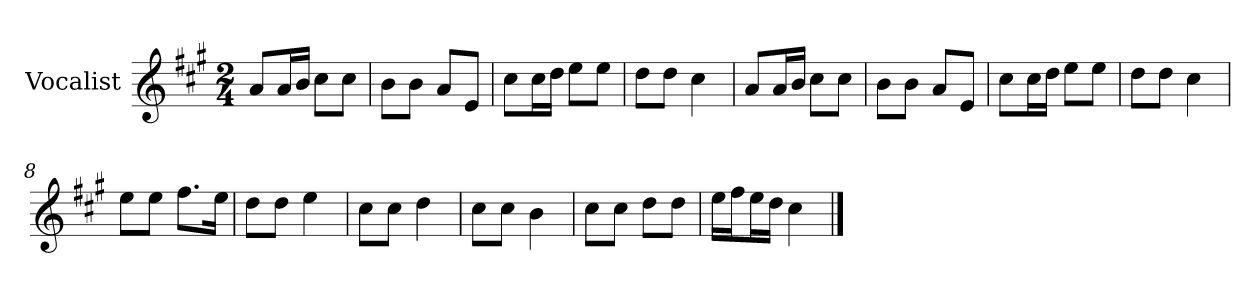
**kern
*part1
*staff1
*I"Vocalist
*k[f#c#g#]
*A:
*M2/4
=
8aL
16aL
16bJJ
8cc#L
8cc#J
=1
8bL
8bJ
8aL
8eJ
=2
8cc#L
16cc#L
16ddJJ
8eeL
8eeJ
=3
8ddL
8ddJ
4cc#
=4
8aL
16aL
16bJJ
8cc#L
8cc#J
=5
8bL
8bJ
8aL
8eJ
=6
8cc#L
16cc#L
16ddJJ
8eeL
8eeJ
=7
8ddL
8ddJ
4cc#
=8
8eeL
8eeJ
8.ff#L
16eeJk
=9
8ddL
8ddJ
4ee
=10
8cc#L
8cc#J
4dd
=11
8cc#L
8cc#J
4b
=12
8cc#L
8cc#J
8ddL
8ddJ
=13
16eeLL
16ff#J
16eeL
16ddJJ
4cc#
==
*-
